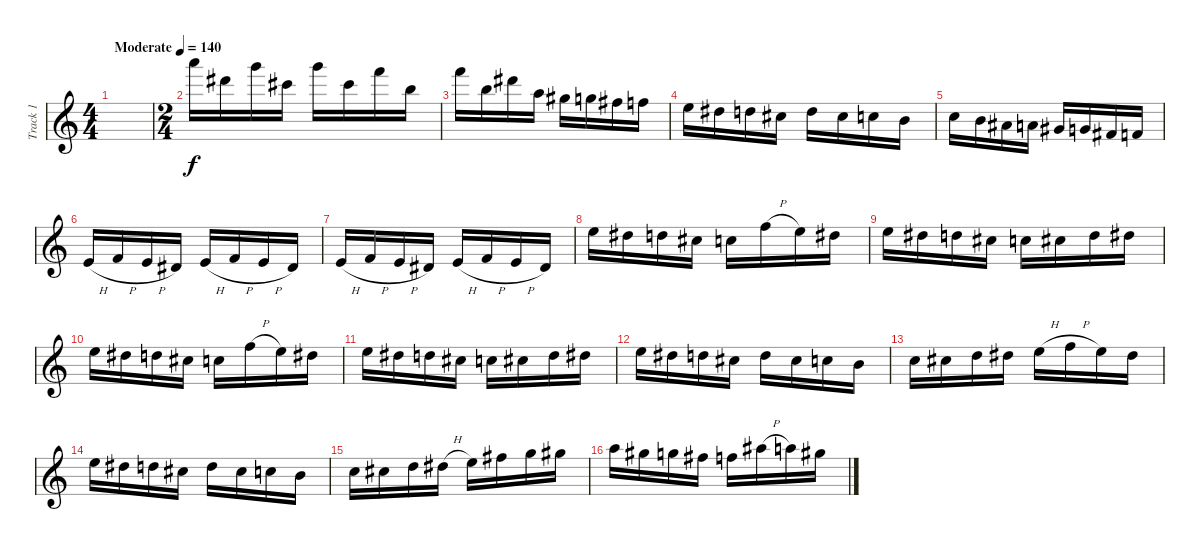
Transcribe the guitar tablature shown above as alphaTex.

\track ("Track 1" "Track 1") {mute instrument banjo}
\staff {score}
\tuning (D4 B3 G3 D3 G4) {hide}
\displaytranspose 12
\ts (4 4)
\tempo (140 "Moderate")
\clef g2
\ks c
|
\ts (2 4)
14.5.16 13.1.16 12.5.16 11.1.16 12.5.16 11.1.16 10.5.16 9.1.16 |
10.5.16 9.1.16 8.5.16 7.1.16 9.2.16 0.5.16 4.1.16 3.1.16 |
2.1.16 4.2.16 0.1.16 2.2.16 0.1.16 2.2.16 5.3.16 0.2.16 |
5.3.16 0.2.16 3.3.16 2.3.16 1.3.16 0.3.16 4.4.16 3.4.16 |
2.4{h}.16 3.4{h}.16 2.4{h}.16 1.4.16 2.4{h}.16 3.4{h}.16 2.4{h}.16 1.4.16 |
2.4{h}.16 3.4{h}.16 2.4{h}.16 1.4.16 2.4{h}.16 3.4{h}.16 2.4{h}.16 1.4.16 |
2.1.16 4.2.16 0.1.16 2.2.16 5.3.16 3.1{h}.16 2.1.16 4.2.16 |
2.1.16 4.2.16 0.1.16 2.2.16 5.3.16 2.2.16 0.1.16 4.2.16 |
2.1.16 4.2.16 0.1.16 2.2.16 5.3.16 3.1{h}.16 2.1.16 4.2.16 |
2.1.16 4.2.16 0.1.16 2.2.16 5.3.16 2.2.16 0.1.16 4.2.16 |
2.1.16 4.2.16 0.1.16 2.2.16 0.1.16 2.2.16 5.3.16 0.2.16 |
5.3.16 2.2.16 0.1.16 4.2.16 2.1{h}.16 3.1{h}.16 2.1.16 4.2.16 |
2.1.16 4.2.16 0.1.16 2.2.16 0.1.16 2.2.16 5.3.16 0.2.16 |
5.3.16 2.2.16 0.1.16 4.2{h}.16 5.2.16 4.1.16 0.5.16 9.2.16 |
7.1.16 9.2.16 0.5.16 7.2.16 10.3.16 8.1{h}.16 7.1.16 9.2.16
